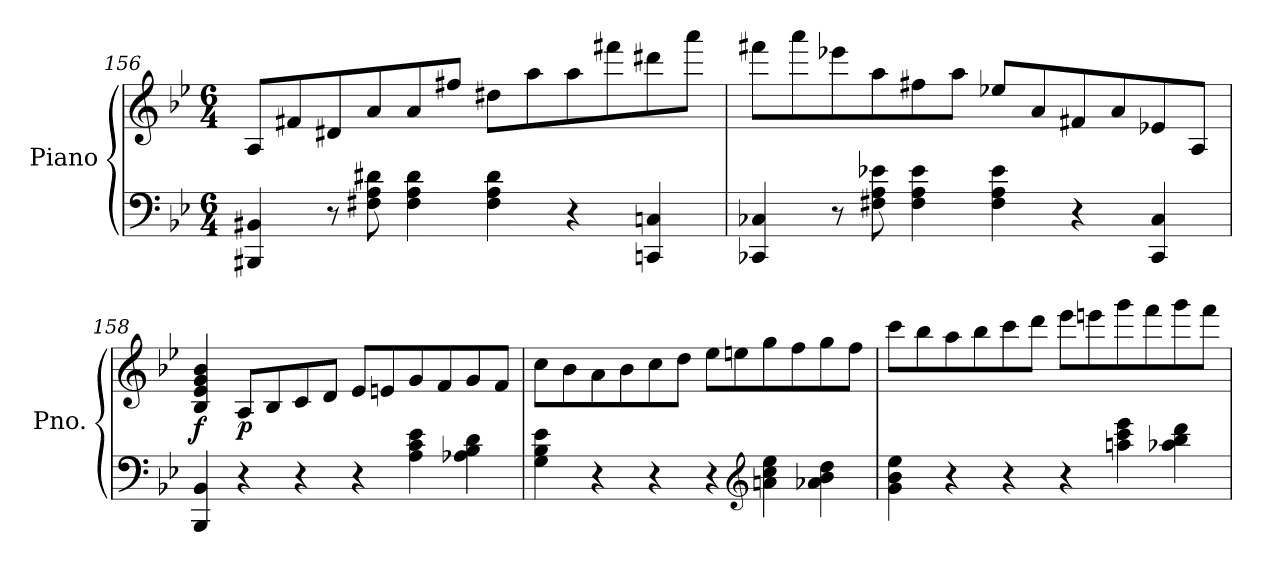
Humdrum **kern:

**kern	**kern	**dynam
*part1	*part1	*part1
*staff2	*staff1	*staff1/2
*I"Piano	*	*
*I'Pno.	*	*
*clefF4	*clefG2	*
*k[b-e-]	*k[b-e-]	*
*M6/4	*M6/4	*
=156	=156	=156
4BBB#X/ 4BB#X/	8A/L	.
.	8f#X/	.
8r	8d#X/	.
8F#X\ 8A\ 8d#X\	8a/	.
4F#\ 4A\ 4d#\	8a/	.
.	8ff#X/J	.
4F#\ 4A\ 4d#\	8dd#X\L	.
.	8aa\	.
4r	8aa\	.
.	8fff#X\	.
4CCn/ 4Cn/	8ddd#X\	.
.	8aaa\J	.
!!LO:PB:g=z
=157	=157	=157
4CC-X/ 4C-X/	8fff#X\L	.
.	8aaa\	.
8r	8eee-X\	.
8F#X\ 8A\ 8e-X\	8aa\	.
4F#\ 4A\ 4e-\	8ff#X\	.
.	8aa\J	.
4F#\ 4A\ 4e-\	8ee-X/L	.
.	8a/	.
4r	8f#X/	.
.	8a/	.
4CC-/ 4C-/	8e-X/	.
.	8A/J	.
=158	=158	=158
!	!	!LO:DY:b
4BBB-/ 4BB-/	4B-/ 4e-/ 4g/ 4b-/	f
!	!	!LO:DY:b
4r	8A/L	p
.	8B-/	.
4r	8c/	.
.	8d/J	.
4r	8e-/L	.
.	8en/	.
4A\ 4c\ 4e-\	8g/	.
.	8f/	.
4A-X\ 4B-\ 4d\	8g/	.
.	8f/J	.
=159	=159	=159
4G\ 4B-\ 4e-\	8cc\L	.
.	8b-\	.
4r	8a\	.
.	8b-\	.
4r	8cc\	.
.	8dd\J	.
4r	8ee-\L	.
.	8een\	.
*clefG2	*	*
4an\ 4cc\ 4ee-\	8gg\	.
.	8ff\	.
4a-X\ 4b-\ 4dd\	8gg\	.
.	8ff\J	.
=160	=160	=160
4g\ 4b-\ 4ee-\	8ccc\L	.
.	8bb-\	.
4r	8aa\	.
.	8bb-\	.
4r	8ccc\	.
.	8ddd\J	.
4r	8eee-\L	.
.	8eeen\	.
4aan\ 4ccc\ 4eee-\	8ggg\	.
.	8fff\	.
4aa-X\ 4bb-\ 4ddd\	8ggg\	.
.	8fff\J	.
=	=	=
*-	*-	*-
